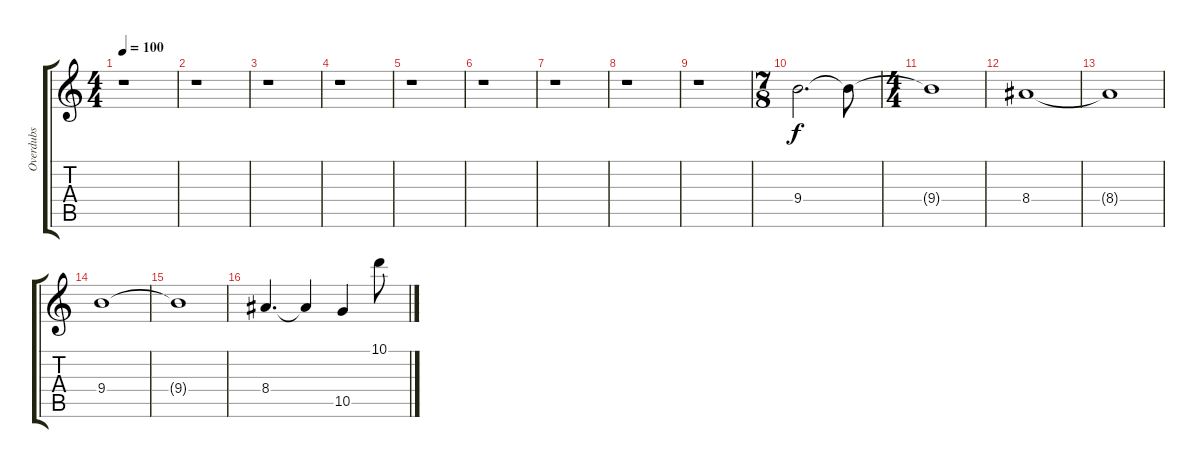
\track ("Overdubs" "Overdubs") {instrument distortionguitar}
\staff {score tabs}
\tuning (E4 B3 G3 D3 A2 E2) {hide}
\ts (4 4)
\tempo 100
\clef g2
\ks c
r.1{dy ff} |
r.1 |
r.1 |
r.1 |
r.1 |
r.1 |
r.1 |
r.1 |
r.1 |
\ts (7 8)
9.4.2{d dy f} 9.4{t}.8 |
\ts (4 4)
9.4{t}.1 |
8.4.1 |
8.4{t}.1 |
9.4.1 |
9.4{t}.1 |
8.4.4{d} 8.4{t}.4 10.5.4 10.1.8
